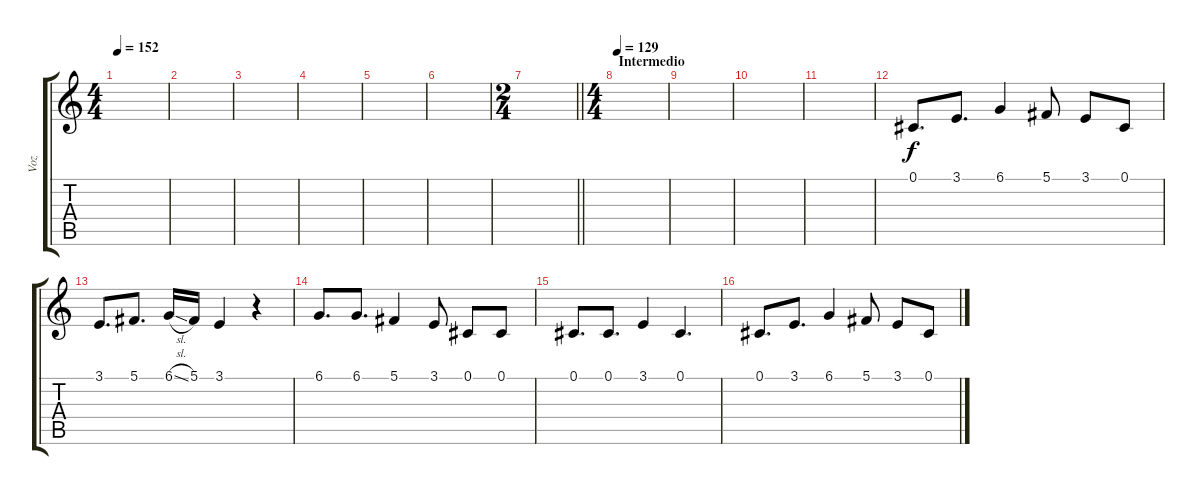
\track ("Voz" "Voz") {instrument baritonesax}
\staff {score tabs}
\tuning (Db4 Ab3 E3 B2 Gb2 Db2) {hide}
\ts (4 4)
\tempo 152
\clef g2
\ks c
|
|
|
|
|
|
\ts (2 4)
\barLineRight lightlight
|
\ts (4 4)
\section ("" "Intermedio")
\tempo 129
|
|
|
|
0.1.8{d} 3.1.8{d} 6.1.4 5.1.8 3.1.8 0.1.8 |
3.1.8{d} 5.1.8{d} 6.1{sl}.16 5.1.16 3.1.4 r.4 |
6.1.8{d} 6.1.8{d} 5.1.4 3.1.8 0.1.8 0.1.8 |
0.1.8{d} 0.1.8{d} 3.1.4 0.1.4{d} |
0.1.8{d} 3.1.8{d} 6.1.4 5.1.8 3.1.8 0.1.8
